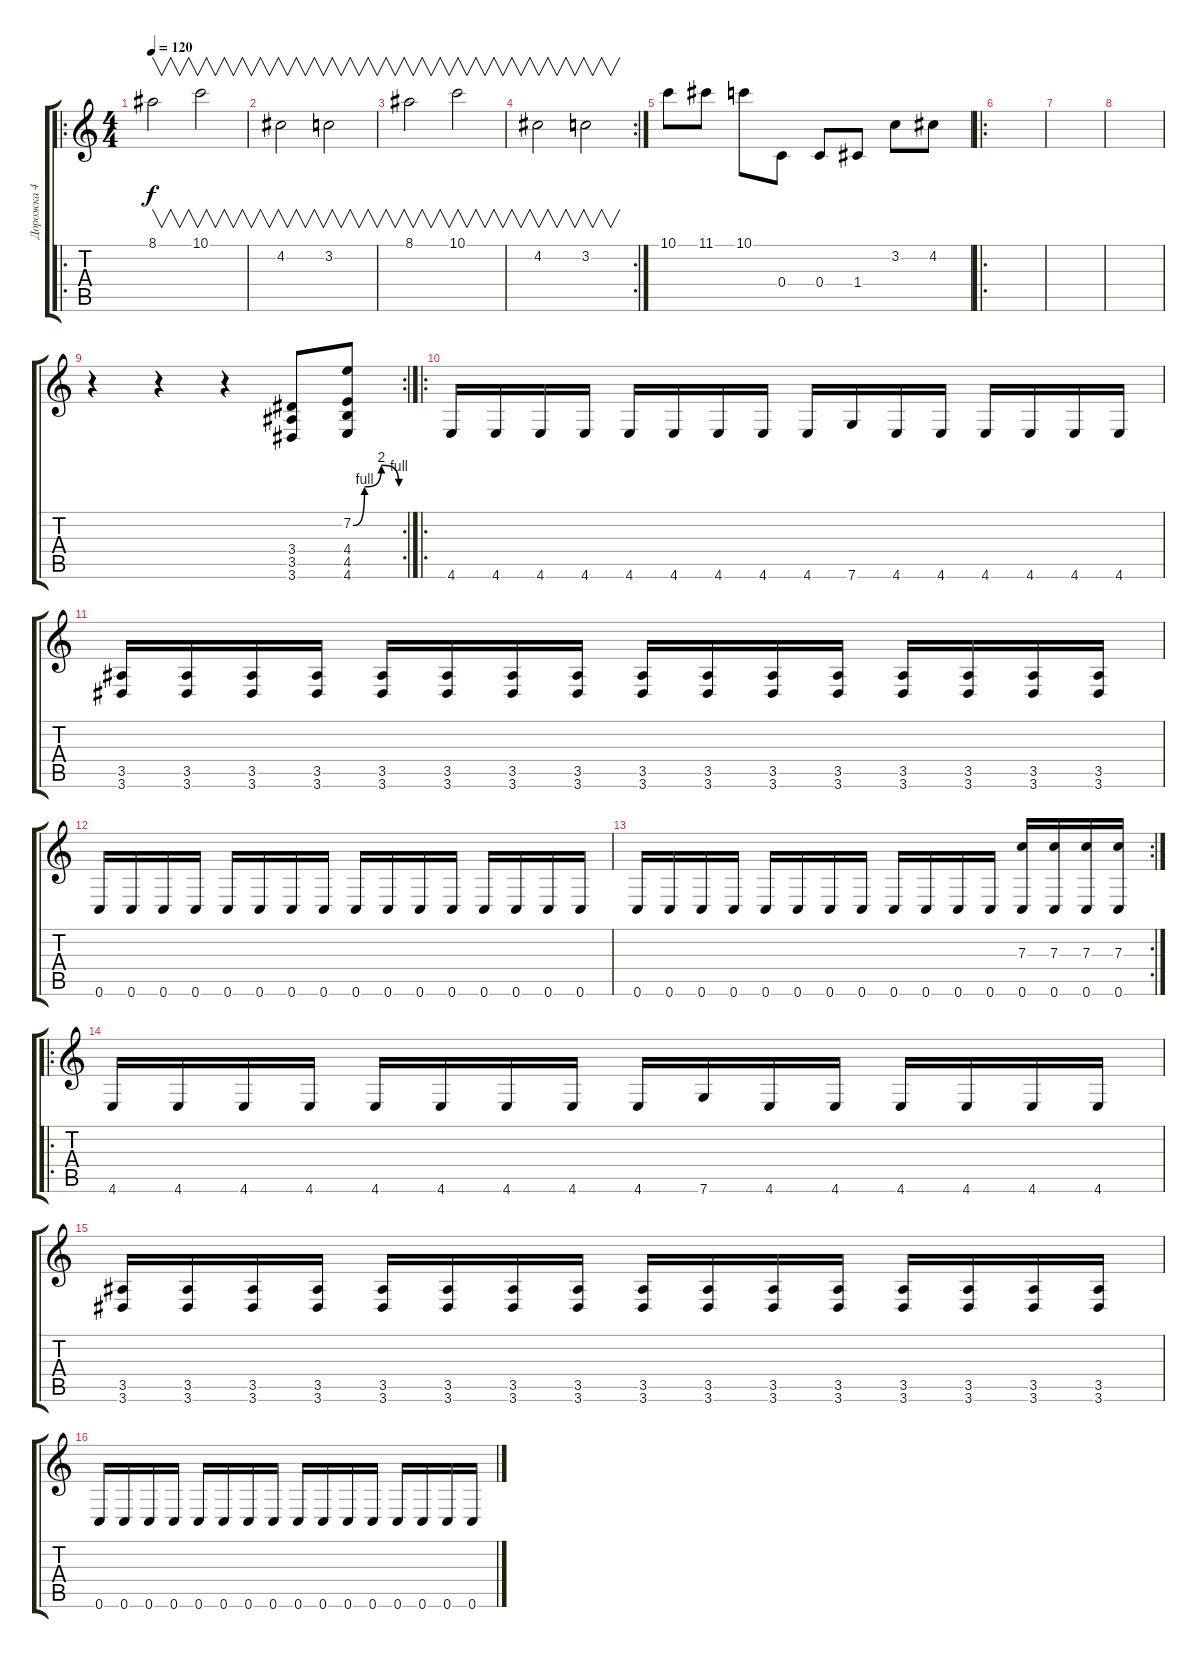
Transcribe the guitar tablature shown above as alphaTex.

\track ("Дорожка 4" "Дорожка 4") {instrument distortionguitar}
\staff {score tabs}
\tuning (D4 A3 F3 C3 G2 C2) {hide}
\ro
\ts (4 4)
\tempo 120
\clef g2
\ks c
8.1.2{v dy f} 10.1.2{v} |
4.2.2{v} 3.2.2{v} |
8.1.2{v} 10.1.2{v} |
\rc 2
4.2.2{v} 3.2.2{v} |
10.1.8 11.1.8 10.1.8 0.4.8 0.4.8 1.4.8 3.2.8 4.2.8 |
\ro
|
|
|
\rc 2
r.4 r.4 r.4 (3.4 3.5 3.6).8 (7.2{be (custom 0 0 15 4 37 8 60 4)} 4.4 4.5 4.6).8 |
\ro
4.6.16 4.6.16 4.6.16 4.6.16 4.6.16 4.6.16 4.6.16 4.6.16 4.6.16 7.6.16 4.6.16 4.6.16 4.6.16 4.6.16 4.6.16 4.6.16 |
(3.5 3.6).16 (3.5 3.6).16 (3.5 3.6).16 (3.5 3.6).16 (3.5 3.6).16 (3.5 3.6).16 (3.5 3.6).16 (3.5 3.6).16 (3.5 3.6).16 (3.5 3.6).16 (3.5 3.6).16 (3.5 3.6).16 (3.5 3.6).16 (3.5 3.6).16 (3.5 3.6).16 (3.5 3.6).16 |
0.6.16 0.6.16 0.6.16 0.6.16 0.6.16 0.6.16 0.6.16 0.6.16 0.6.16 0.6.16 0.6.16 0.6.16 0.6.16 0.6.16 0.6.16 0.6.16 |
\rc 2
0.6.16 0.6.16 0.6.16 0.6.16 0.6.16 0.6.16 0.6.16 0.6.16 0.6.16 0.6.16 0.6.16 0.6.16 (7.3 0.6).16 (7.3 0.6).16 (7.3 0.6).16 (7.3 0.6).16 |
\ro
4.6.16 4.6.16 4.6.16 4.6.16 4.6.16 4.6.16 4.6.16 4.6.16 4.6.16 7.6.16 4.6.16 4.6.16 4.6.16 4.6.16 4.6.16 4.6.16 |
(3.5 3.6).16 (3.5 3.6).16 (3.5 3.6).16 (3.5 3.6).16 (3.5 3.6).16 (3.5 3.6).16 (3.5 3.6).16 (3.5 3.6).16 (3.5 3.6).16 (3.5 3.6).16 (3.5 3.6).16 (3.5 3.6).16 (3.5 3.6).16 (3.5 3.6).16 (3.5 3.6).16 (3.5 3.6).16 |
0.6.16 0.6.16 0.6.16 0.6.16 0.6.16 0.6.16 0.6.16 0.6.16 0.6.16 0.6.16 0.6.16 0.6.16 0.6.16 0.6.16 0.6.16 0.6.16
